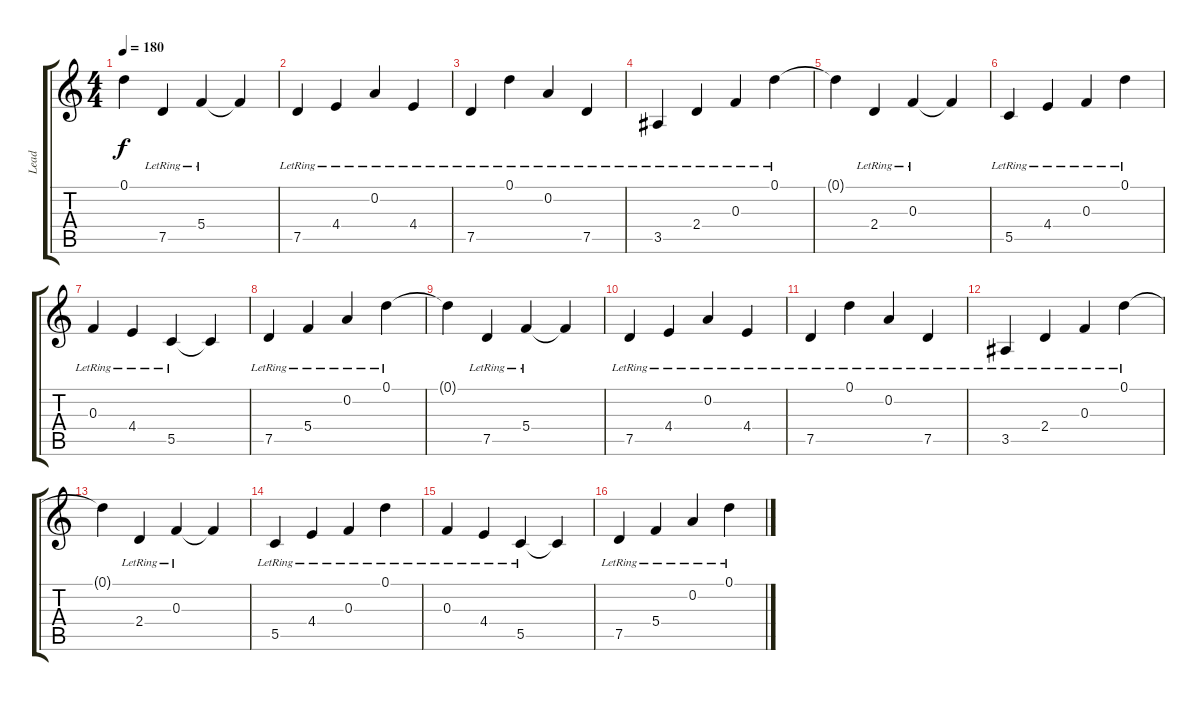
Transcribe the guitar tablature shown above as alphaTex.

\track ("Lead" "Lead") {instrument electricguitarjazz}
\staff {score tabs}
\tuning (D4 A3 F3 C3 G2 D2) {hide}
\ts (4 4)
\tempo 180
\clef g2
\ks c
0.1{t}.4{dy f} 7.5{lr}.4 5.4{lr}.4 5.4{t}.4 |
7.5{lr}.4 4.4{lr}.4 0.2{lr}.4 4.4{lr}.4 |
7.5{lr}.4 0.1{lr}.4 0.2{lr}.4 7.5{lr}.4 |
3.5{lr}.4 2.4{lr}.4 0.3{lr}.4 0.1{lr}.4 |
0.1{t}.4 2.4{lr}.4 0.3{lr}.4 0.3{t}.4 |
5.5{lr}.4 4.4{lr}.4 0.3{lr}.4 0.1{lr}.4 |
0.3{lr}.4 4.4{lr}.4 5.5{lr}.4 5.5{t}.4 |
7.5{lr}.4 5.4{lr}.4 0.2{lr}.4 0.1{lr}.4 |
0.1{t}.4 7.5{lr}.4 5.4{lr}.4 5.4{t}.4 |
7.5{lr}.4 4.4{lr}.4 0.2{lr}.4 4.4{lr}.4 |
7.5{lr}.4 0.1{lr}.4 0.2{lr}.4 7.5{lr}.4 |
3.5{lr}.4 2.4{lr}.4 0.3{lr}.4 0.1{lr}.4 |
0.1{t}.4 2.4{lr}.4 0.3{lr}.4 0.3{t}.4 |
5.5{lr}.4 4.4{lr}.4 0.3{lr}.4 0.1{lr}.4 |
0.3{lr}.4 4.4{lr}.4 5.5{lr}.4 5.5{t}.4 |
7.5{lr}.4 5.4{lr}.4 0.2{lr}.4 0.1{lr}.4
